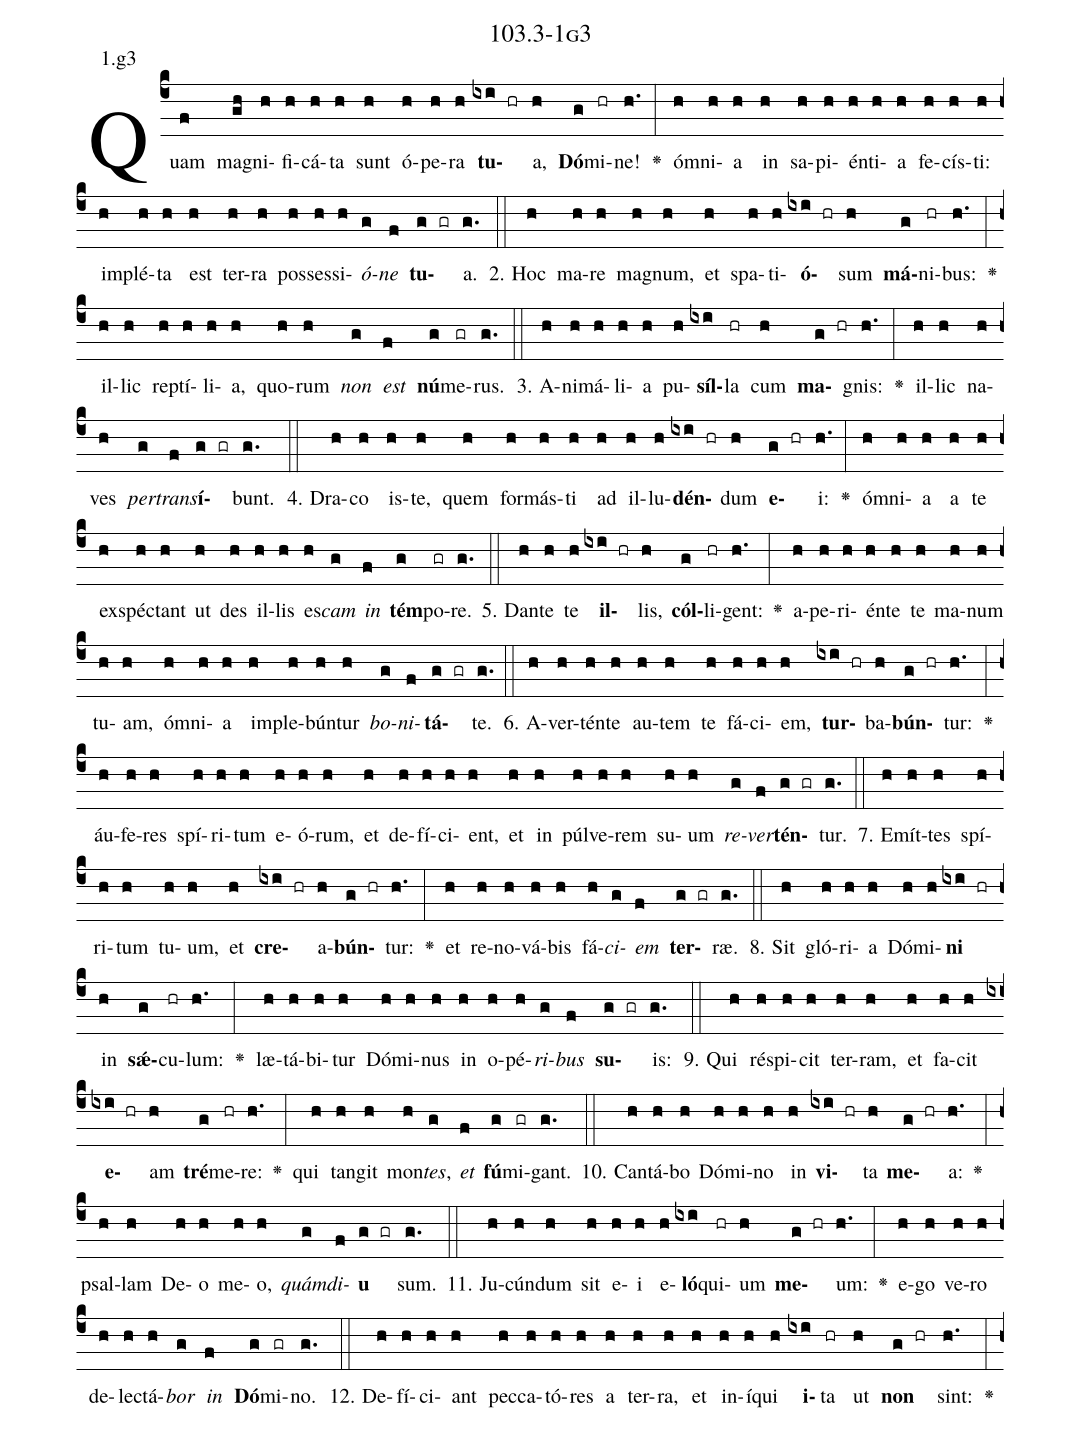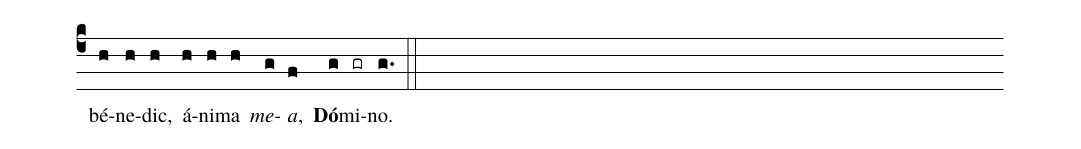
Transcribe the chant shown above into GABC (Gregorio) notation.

name: 103.3-1g3;
annotation: 1.g3;
%%
(c4)Quam(f) ma(gh)gni(h)fi(h)cá(h)ta(h) sunt(h) ó(h)pe(h)ra(h) <b>tu</b>(ixi hr)a,(h) <b>Dó</b>(g)mi(hr)ne!(h.) <v>\greheightstar</v>(:) óm(h)ni(h)a(h) in(h) sa(h)pi(h)én(h)ti(h)a(h) fe(h)cís(h)ti:(h) im(h)plé(h)ta(h) est(h) ter(h)ra(h) pos(h)ses(h)si(h)<i>ó</i>(g)<i>ne</i>(f) <b>tu</b>(g gr)a.(g.) (::)
2. Hoc(h) ma(h)re(h) ma(h)gnum,(h) et(h) spa(h)ti(h)<b>ó</b>(ixi hr)sum(h) <b>má</b>(g)ni(hr)bus:(h.) <v>\greheightstar</v>(:) il(h)lic(h) rep(h)tí(h)li(h)a,(h) quo(h)rum(h) <i>non</i>(g) <i>est</i>(f) <b>nú</b>(g)me(gr)rus.(g.) (::)
3. A(h)ni(h)má(h)li(h)a(h) pu(h)<b>síl</b>(ixi)la(hr) cum(h) <b>ma</b>(g hr)gnis:(h.) <v>\greheightstar</v>(:) il(h)lic(h) na(h)ves(h) <i>per</i>(g)<i>trans</i>(f)<b>í</b>(g gr)bunt.(g.) (::)
4. Dra(h)co(h) is(h)te,(h) quem(h) for(h)más(h)ti(h) ad(h) il(h)lu(h)<b>dén</b>(ixi hr)dum(h) <b>e</b>(g hr)i:(h.) <v>\greheightstar</v>(:) óm(h)ni(h)a(h) a(h) te(h) ex(h)spéc(h)tant(h) ut(h) des(h) il(h)lis(h) es(h)<i>cam</i>(g) <i>in</i>(f) <b>tém</b>(g)po(gr)re.(g.) (::)
5. Dan(h)te(h) te(h) <b>il</b>(ixi hr)lis,(h) <b>cól</b>(g)li(hr)gent:(h.) <v>\greheightstar</v>(:) a(h)pe(h)ri(h)én(h)te(h) te(h) ma(h)num(h) tu(h)am,(h) óm(h)ni(h)a(h) im(h)ple(h)bún(h)tur(h) <i>bo</i>(g)<i>ni</i>(f)<b>tá</b>(g gr)te.(g.) (::)
6. A(h)ver(h)tén(h)te(h) au(h)tem(h) te(h) fá(h)ci(h)em,(h) <b>tur</b>(ixi hr)ba(h)<b>bún</b>(g hr)tur:(h.) <v>\greheightstar</v>(:) áu(h)fe(h)res(h) spí(h)ri(h)tum(h) e(h)ó(h)rum,(h) et(h) de(h)fí(h)ci(h)ent,(h) et(h) in(h) púl(h)ve(h)rem(h) su(h)um(h) <i>re</i>(g)<i>ver</i>(f)<b>tén</b>(g gr)tur.(g.) (::)
7. E(h)mít(h)tes(h) spí(h)ri(h)tum(h) tu(h)um,(h) et(h) <b>cre</b>(ixi hr)a(h)<b>bún</b>(g hr)tur:(h.) <v>\greheightstar</v>(:) et(h) re(h)no(h)vá(h)bis(h) fá(h)<i>ci</i>(g)<i>em</i>(f) <b>ter</b>(g gr)ræ.(g.) (::)
8. Sit(h) gló(h)ri(h)a(h) Dó(h)mi(h)<b>ni</b>(ixi hr) in(h) <b>sǽ</b>(g)cu(hr)lum:(h.) <v>\greheightstar</v>(:) læ(h)tá(h)bi(h)tur(h) Dó(h)mi(h)nus(h) in(h) o(h)pé(h)<i>ri</i>(g)<i>bus</i>(f) <b>su</b>(g gr)is:(g.) (::)
9. Qui(h) ré(h)spi(h)cit(h) ter(h)ram,(h) et(h) fa(h)cit(h) <b>e</b>(ixi hr)am(h) <b>tré</b>(g)me(hr)re:(h.) <v>\greheightstar</v>(:) qui(h) tan(h)git(h) mon(h)<i>tes</i>,(g) <i>et</i>(f) <b>fú</b>(g)mi(gr)gant.(g.) (::)
10. Can(h)tá(h)bo(h) Dó(h)mi(h)no(h) in(h) <b>vi</b>(ixi hr)ta(h) <b>me</b>(g hr)a:(h.) <v>\greheightstar</v>(:) psal(h)lam(h) De(h)o(h) me(h)o,(h) <i>quám</i>(g)<i>di</i>(f)<b>u</b>(g gr) sum.(g.) (::)
11. Ju(h)cún(h)dum(h) sit(h) e(h)i(h) e(h)<b>ló</b>(ixi)qui(hr)um(h) <b>me</b>(g hr)um:(h.) <v>\greheightstar</v>(:) e(h)go(h) ve(h)ro(h) de(h)lec(h)tá(h)<i>bor</i>(g) <i>in</i>(f) <b>Dó</b>(g)mi(gr)no.(g.) (::)
12. De(h)fí(h)ci(h)ant(h) pec(h)ca(h)tó(h)res(h) a(h) ter(h)ra,(h) et(h) in(h)í(h)qui(h) <b>i</b>(ixi)ta(hr) ut(h) <b>non</b>(g hr) sint:(h.) <v>\greheightstar</v>(:) bé(h)ne(h)dic,(h) á(h)ni(h)ma(h) <i>me</i>(g)<i>a</i>,(f) <b>Dó</b>(g)mi(gr)no.(g.) (::)
